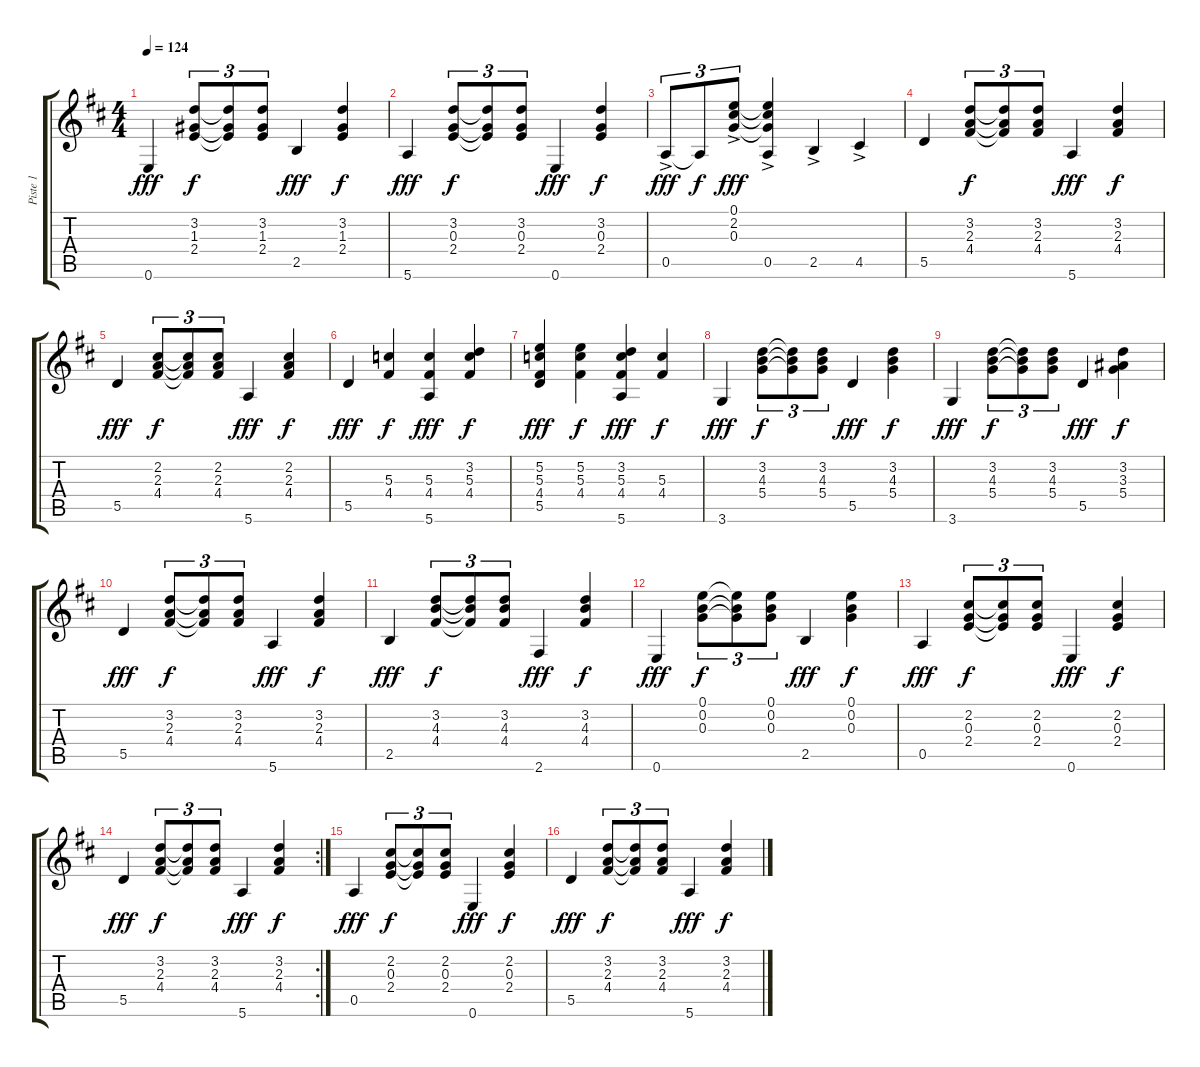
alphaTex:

\track ("Piste 1" "Piste 1") {instrument acousticguitarsteel}
\staff {score tabs}
\tuning (E4 B3 G3 D3 A2 E2) {hide}
\ts (4 4)
\tempo 124
\clef g2
\ks d
0.6.4{dy fff} (3.2 1.3 2.4).8{tu (3 2) dy f} (3.2{t} 1.3{t} 2.4{t}).8{tu (3 2)} (3.2 1.3 2.4).8{tu (3 2)} 2.5.4{dy fff} (3.2 1.3 2.4).4{dy f} |
5.6.4{dy fff} (3.2 0.3 2.4).8{tu (3 2) dy f} (3.2{t} 0.3{t} 2.4{t}).8{tu (3 2)} (3.2 0.3 2.4).8{tu (3 2)} 0.6.4{dy fff} (3.2 0.3 2.4).4{dy f} |
0.5{ac}.8{tu (3 2) dy fff} 0.5{t}.8{tu (3 2) dy f} (0.1{ac} 2.2{ac} 0.3{ac}).8{tu (3 2) dy fff} (0.1{t} 2.2{t} 0.3{t} 0.5{ac}).4 2.5{ac}.4 4.5{ac}.4 |
5.5.4 (3.2 2.3 4.4).8{tu (3 2) dy f} (3.2{t} 2.3{t} 4.4{t}).8{tu (3 2)} (3.2 2.3 4.4).8{tu (3 2)} 5.6.4{dy fff} (3.2 2.3 4.4).4{dy f} |
5.5.4{dy fff} (2.2 2.3 4.4).8{tu (3 2) dy f} (2.2{t} 2.3{t} 4.4{t}).8{tu (3 2)} (2.2 2.3 4.4).8{tu (3 2)} 5.6.4{dy fff} (2.2 2.3 4.4).4{dy f} |
5.5.4{dy fff} (5.3 4.4).4{dy f} (5.3 4.4 5.6).4{dy fff} (3.2 5.3 4.4).4{dy f} |
(5.2 5.3 4.4 5.5).4{dy fff} (5.2 5.3 4.4).4{dy f} (3.2 5.3 4.4 5.6).4{dy fff} (5.3 4.4).4{dy f} |
3.6.4{dy fff} (3.2 4.3 5.4).8{tu (3 2) dy f} (3.2{t} 4.3{t} 5.4{t}).8{tu (3 2)} (3.2 4.3 5.4).8{tu (3 2)} 5.5.4{dy fff} (3.2 4.3 5.4).4{dy f} |
3.6.4{dy fff} (3.2 4.3 5.4).8{tu (3 2) dy f} (3.2{t} 4.3{t} 5.4{t}).8{tu (3 2)} (3.2 4.3 5.4).8{tu (3 2)} 5.5.4{dy fff} (3.2 3.3 5.4).4{dy f} |
5.5.4{dy fff} (3.2 2.3 4.4).8{tu (3 2) dy f} (3.2{t} 2.3{t} 4.4{t}).8{tu (3 2)} (3.2 2.3 4.4).8{tu (3 2)} 5.6.4{dy fff} (3.2 2.3 4.4).4{dy f} |
2.5.4{dy fff} (3.2 4.3 4.4).8{tu (3 2) dy f} (3.2{t} 4.3{t} 4.4{t}).8{tu (3 2)} (3.2 4.3 4.4).8{tu (3 2)} 2.6.4{dy fff} (3.2 4.3 4.4).4{dy f} |
0.6.4{dy fff} (0.1 0.2 0.3).8{tu (3 2) dy f} (0.1{t} 0.2{t} 0.3{t}).8{tu (3 2)} (0.1 0.2 0.3).8{tu (3 2)} 2.5.4{dy fff} (0.1 0.2 0.3).4{dy f} |
0.5.4{dy fff} (2.2 0.3 2.4).8{tu (3 2) dy f} (2.2{t} 0.3{t} 2.4{t}).8{tu (3 2)} (2.2 0.3 2.4).8{tu (3 2)} 0.6.4{dy fff} (2.2 0.3 2.4).4{dy f} |
\rc 2
5.5.4{dy fff} (3.2 2.3 4.4).8{tu (3 2) dy f} (3.2{t} 2.3{t} 4.4{t}).8{tu (3 2)} (3.2 2.3 4.4).8{tu (3 2)} 5.6.4{dy fff} (3.2 2.3 4.4).4{dy f} |
0.5.4{dy fff} (2.2 0.3 2.4).8{tu (3 2) dy f} (2.2{t} 0.3{t} 2.4{t}).8{tu (3 2)} (2.2 0.3 2.4).8{tu (3 2)} 0.6.4{dy fff} (2.2 0.3 2.4).4{dy f} |
5.5.4{dy fff} (3.2 2.3 4.4).8{tu (3 2) dy f} (3.2{t} 2.3{t} 4.4{t}).8{tu (3 2)} (3.2 2.3 4.4).8{tu (3 2)} 5.6.4{dy fff} (3.2 2.3 4.4).4{dy f}
